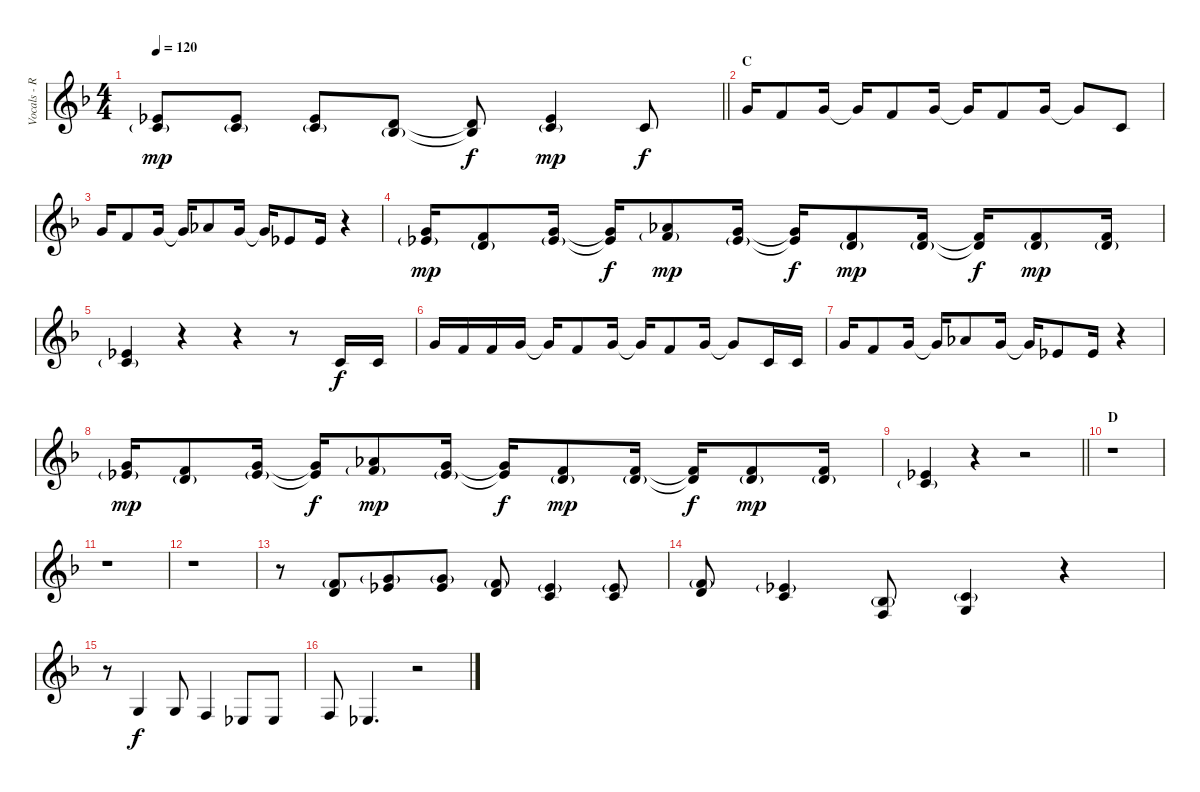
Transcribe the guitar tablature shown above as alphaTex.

\track ("Vocals - Ruki" "Vocals - R") {instrument lead6voice}
\staff {score}
\tuning (D4 A3 F3 C3 G2 D2) {hide}
\ts (4 4)
\tempo 120
\clef g2
\barLineRight lightlight
\ks f
(1.1 3.2{g}).8{dy mp} (1.1 3.2{g}).8 (1.1 3.2{g}).8 (0.1 1.2{g}).8 (0.1{t} 1.2{t}).8{dy f} (1.1 3.2{g}).4{dy mp} 3.2.8{dy f} |
\section ("" "C")
5.1.16 3.1.8 5.1.16 5.1{t}.16 3.1.8 5.1.16 5.1{t}.16 3.1.8 5.1.16 5.1{t}.8 3.2.8 |
5.1.16 3.1.8 5.1.16 5.1{t}.16 6.1.8 5.1.16 5.1{t}.16 1.1.8 1.1.16 r.4 |
(5.1 6.2{g}).16{dy mp} (3.1 5.2{g}).8 (5.1 6.2{g}).16 (5.1{t} 6.2{t}).16{dy f} (6.1 8.2{g}).8{dy mp} (5.1 6.2{g}).16 (5.1{t} 6.2{t}).16{dy f} (3.1 5.2{g}).8{dy mp} (3.1 5.2{g}).16 (3.1{t} 5.2{t}).16{dy f} (3.1 5.2{g}).8{dy mp} (3.1 5.2{g}).16 |
(1.1 3.2{g}).4 r.4 r.4 r.8 3.2.16{dy f} 3.2.16 |
5.1.16 3.1.16 3.1.16 5.1.16 5.1{t}.16 3.1.8 5.1.16 5.1{t}.16 3.1.8 5.1.16 5.1{t}.8 3.2.16 3.2.16 |
5.1.16 3.1.8 5.1.16 5.1{t}.16 6.1.8 5.1.16 5.1{t}.16 1.1.8 1.1.16 r.4 |
(5.1 6.2{g}).16{dy mp} (3.1 5.2{g}).8 (5.1 6.2{g}).16 (5.1{t} 6.2{t}).16{dy f} (6.1 8.2{g}).8{dy mp} (5.1 6.2{g}).16 (5.1{t} 6.2{t}).16{dy f} (3.1 5.2{g}).8{dy mp} (3.1 5.2{g}).16 (3.1{t} 5.2{t}).16{dy f} (3.1 5.2{g}).8{dy mp} (3.1 5.2{g}).16 |
\barLineRight lightlight
(1.1 3.2{g}).4 r.4 r.2 |
\section ("" "D")
r.1 |
r.1 |
r.1 |
r.8 (3.1{g} 5.2).8{beam merge} (5.1{g} 6.2).8 (5.1{g} 6.2).8 (3.1{g} 5.2).8 (1.1{g} 3.2).4 (1.1{g} 3.2).8 |
(3.1{g} 5.2).8 (1.1{g} 3.2).4 (1.2{g} 0.3).8 (3.2{g} 2.3).4 r.4 |
r.8 2.3.4{dy f} 2.3.8 0.3.4 3.4.8 3.4.8 |
0.3.8 3.4.4{d} r.2
